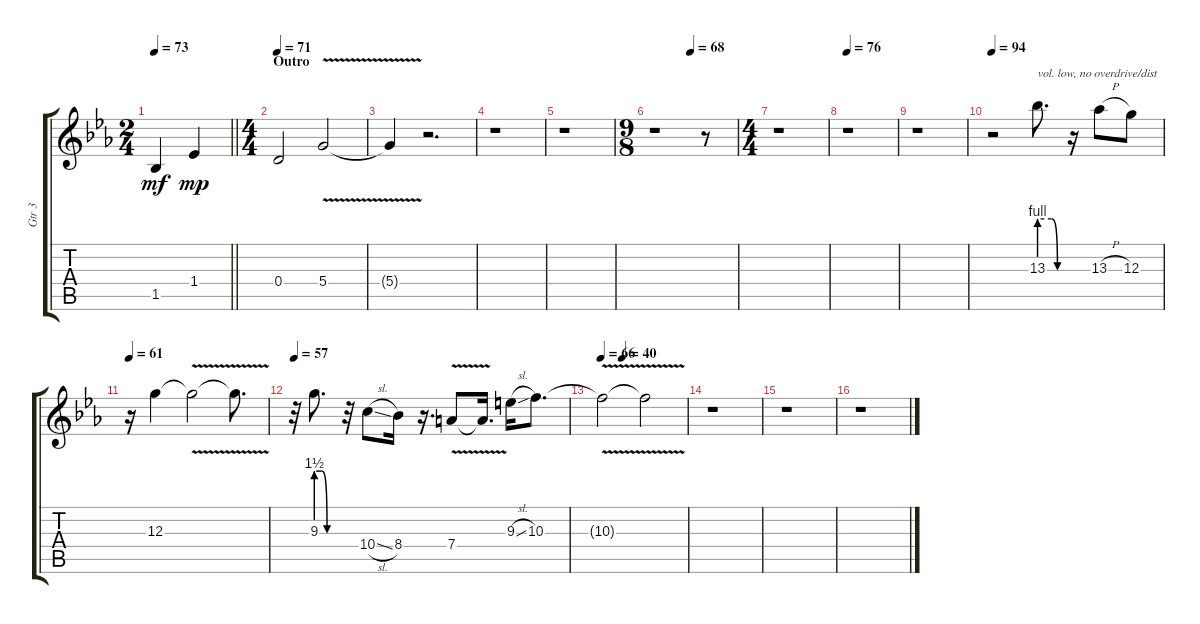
\track ("Gtr 3" "Gtr 3") {instrument overdrivenguitar}
\staff {score tabs}
\tuning (E4 B3 G3 D3 A2 E2) {hide}
\ts (2 4)
\tempo 73
\clef g2
\barLineRight lightlight
\ks eb
1.5.4{dy mf} 1.4.4{dy mp} |
\ts (4 4)
\section ("" "Outro")
\tempo 71
0.4.2 5.4{v}.2 |
5.4{t}.4{volume 0} r.2{d} |
r.1 |
r.1 |
\ts (9 8)
\tempo (68 0.4444444444444444)
r.1 r.8 |
\ts (4 4)
r.1 |
\tempo 76
r.1 |
r.1 |
\tempo 94
r.2{volume 11 instrument electricguitarjazz} 13.3{be (custom 0 4 30 4 45 0 60 0)}.8{d txt "vol. low, no overdrive/dist"} r.16 13.3{h}.8 12.3.8 |
\tempo 61
r.16 12.3.4 12.3{v t}.2 12.3{t}.8{d} |
\tempo 57
r.32 9.3{be (custom 0 6 15 6 30 0 60 0)}.8{d} r.32 10.4{sl}.8 8.4.16 r.16{d} 7.4{v}.8 7.4{t}.16{d} 9.3{sl}.16 10.3.8{d} |
\tempo 66
\tempo (40 0.25)
10.3{v t}.2 10.3{t}.2 |
r.1 |
r.1 |
r.1
